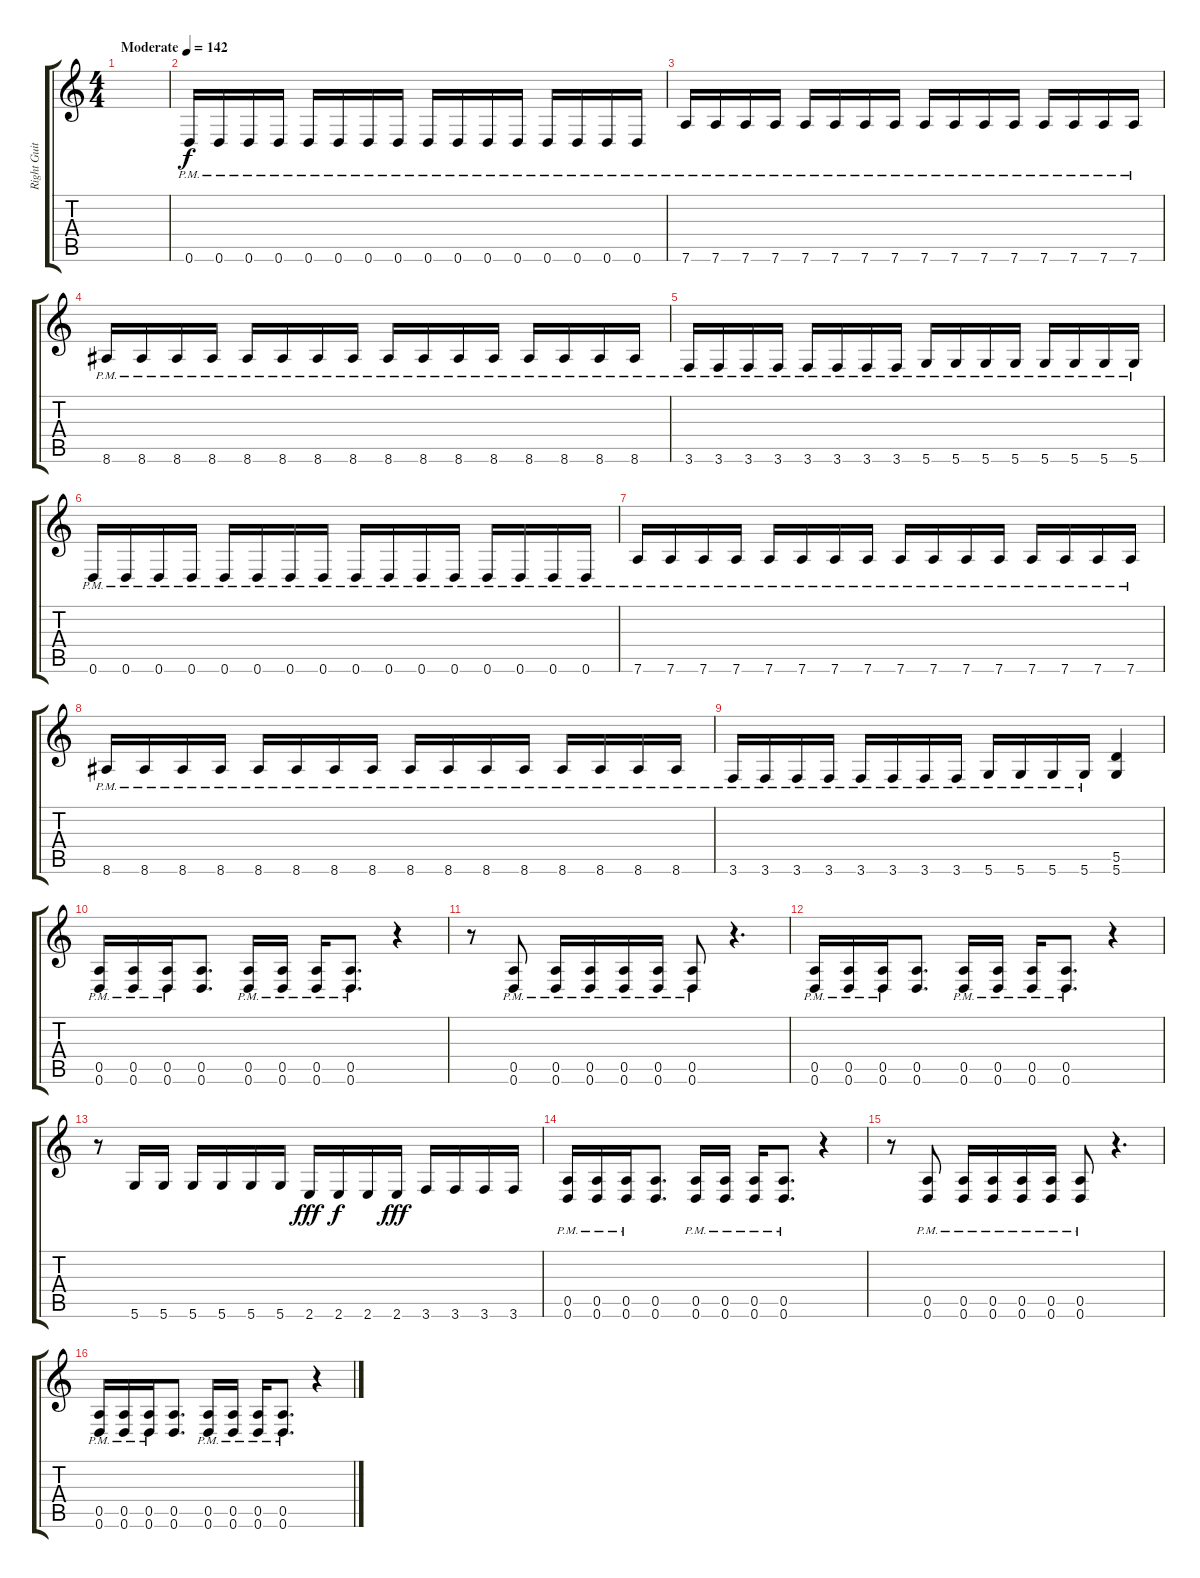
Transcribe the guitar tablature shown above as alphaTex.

\track ("Right Guitar" "Right Guit") {instrument distortionguitar}
\staff {score tabs}
\tuning (E4 B3 G3 D3 A2 D2) {hide}
\ts (4 4)
\tempo (142 "Moderate")
\clef g2
\ks c
|
0.6{pm}.16 0.6{pm}.16 0.6{pm}.16 0.6{pm}.16 0.6{pm}.16 0.6{pm}.16 0.6{pm}.16 0.6{pm}.16 0.6{pm}.16 0.6{pm}.16 0.6{pm}.16 0.6{pm}.16 0.6{pm}.16 0.6{pm}.16 0.6{pm}.16 0.6{pm}.16 |
7.6{pm}.16 7.6{pm}.16 7.6{pm}.16 7.6{pm}.16 7.6{pm}.16 7.6{pm}.16 7.6{pm}.16 7.6{pm}.16 7.6{pm}.16 7.6{pm}.16 7.6{pm}.16 7.6{pm}.16 7.6{pm}.16 7.6{pm}.16 7.6{pm}.16 7.6{pm}.16 |
8.6{pm}.16 8.6{pm}.16 8.6{pm}.16 8.6{pm}.16 8.6{pm}.16 8.6{pm}.16 8.6{pm}.16 8.6{pm}.16 8.6{pm}.16 8.6{pm}.16 8.6{pm}.16 8.6{pm}.16 8.6{pm}.16 8.6{pm}.16 8.6{pm}.16 8.6{pm}.16 |
3.6{pm}.16 3.6{pm}.16 3.6{pm}.16 3.6{pm}.16 3.6{pm}.16 3.6{pm}.16 3.6{pm}.16 3.6{pm}.16 5.6{pm}.16 5.6{pm}.16 5.6{pm}.16 5.6{pm}.16 5.6{pm}.16 5.6{pm}.16 5.6{pm}.16 5.6{pm}.16 |
0.6{pm}.16 0.6{pm}.16 0.6{pm}.16 0.6{pm}.16 0.6{pm}.16 0.6{pm}.16 0.6{pm}.16 0.6{pm}.16 0.6{pm}.16 0.6{pm}.16 0.6{pm}.16 0.6{pm}.16 0.6{pm}.16 0.6{pm}.16 0.6{pm}.16 0.6{pm}.16 |
7.6{pm}.16 7.6{pm}.16 7.6{pm}.16 7.6{pm}.16 7.6{pm}.16 7.6{pm}.16 7.6{pm}.16 7.6{pm}.16 7.6{pm}.16 7.6{pm}.16 7.6{pm}.16 7.6{pm}.16 7.6{pm}.16 7.6{pm}.16 7.6{pm}.16 7.6{pm}.16 |
8.6{pm}.16 8.6{pm}.16 8.6{pm}.16 8.6{pm}.16 8.6{pm}.16 8.6{pm}.16 8.6{pm}.16 8.6{pm}.16 8.6{pm}.16 8.6{pm}.16 8.6{pm}.16 8.6{pm}.16 8.6{pm}.16 8.6{pm}.16 8.6{pm}.16 8.6{pm}.16 |
3.6{pm}.16 3.6{pm}.16 3.6{pm}.16 3.6{pm}.16 3.6{pm}.16 3.6{pm}.16 3.6{pm}.16 3.6{pm}.16 5.6{pm}.16 5.6{pm}.16 5.6{pm}.16 5.6{pm}.16 (5.5 5.6).4 |
(0.5{pm} 0.6{pm}).16 (0.5{pm} 0.6{pm}).16 (0.5{pm} 0.6{pm}).16 (0.5 0.6).8{d} (0.5{pm} 0.6{pm}).16 (0.5{pm} 0.6{pm}).16 (0.5{pm} 0.6{pm}).16 (0.5{pm} 0.6{pm}).8{d} r.4 |
r.8 (0.5{pm} 0.6{pm}).8 (0.5{pm} 0.6{pm}).16 (0.5{pm} 0.6{pm}).16 (0.5{pm} 0.6{pm}).16 (0.5{pm} 0.6{pm}).16 (0.5{pm} 0.6{pm}).8 r.4{d} |
(0.5{pm} 0.6{pm}).16 (0.5{pm} 0.6{pm}).16 (0.5{pm} 0.6{pm}).16 (0.5 0.6).8{d} (0.5{pm} 0.6{pm}).16 (0.5{pm} 0.6{pm}).16 (0.5{pm} 0.6{pm}).16 (0.5{pm} 0.6{pm}).8{d} r.4 |
r.8 5.6.16 5.6.16 5.6.16 5.6.16{dy f} 5.6.16 5.6.16 2.6.16{dy fff} 2.6.16{dy f} 2.6.16 2.6.16{dy fff} 3.6.16 3.6.16 3.6.16 3.6.16 |
(0.5{pm} 0.6{pm}).16 (0.5{pm} 0.6{pm}).16 (0.5{pm} 0.6{pm}).16 (0.5 0.6).8{d} (0.5{pm} 0.6{pm}).16 (0.5{pm} 0.6{pm}).16 (0.5{pm} 0.6{pm}).16 (0.5{pm} 0.6{pm}).8{d} r.4 |
r.8 (0.5{pm} 0.6{pm}).8 (0.5{pm} 0.6{pm}).16 (0.5{pm} 0.6{pm}).16 (0.5{pm} 0.6{pm}).16 (0.5{pm} 0.6{pm}).16 (0.5{pm} 0.6{pm}).8 r.4{d} |
(0.5{pm} 0.6{pm}).16 (0.5{pm} 0.6{pm}).16 (0.5{pm} 0.6{pm}).16 (0.5 0.6).8{d} (0.5{pm} 0.6{pm}).16 (0.5{pm} 0.6{pm}).16 (0.5{pm} 0.6{pm}).16 (0.5{pm} 0.6{pm}).8{d} r.4
